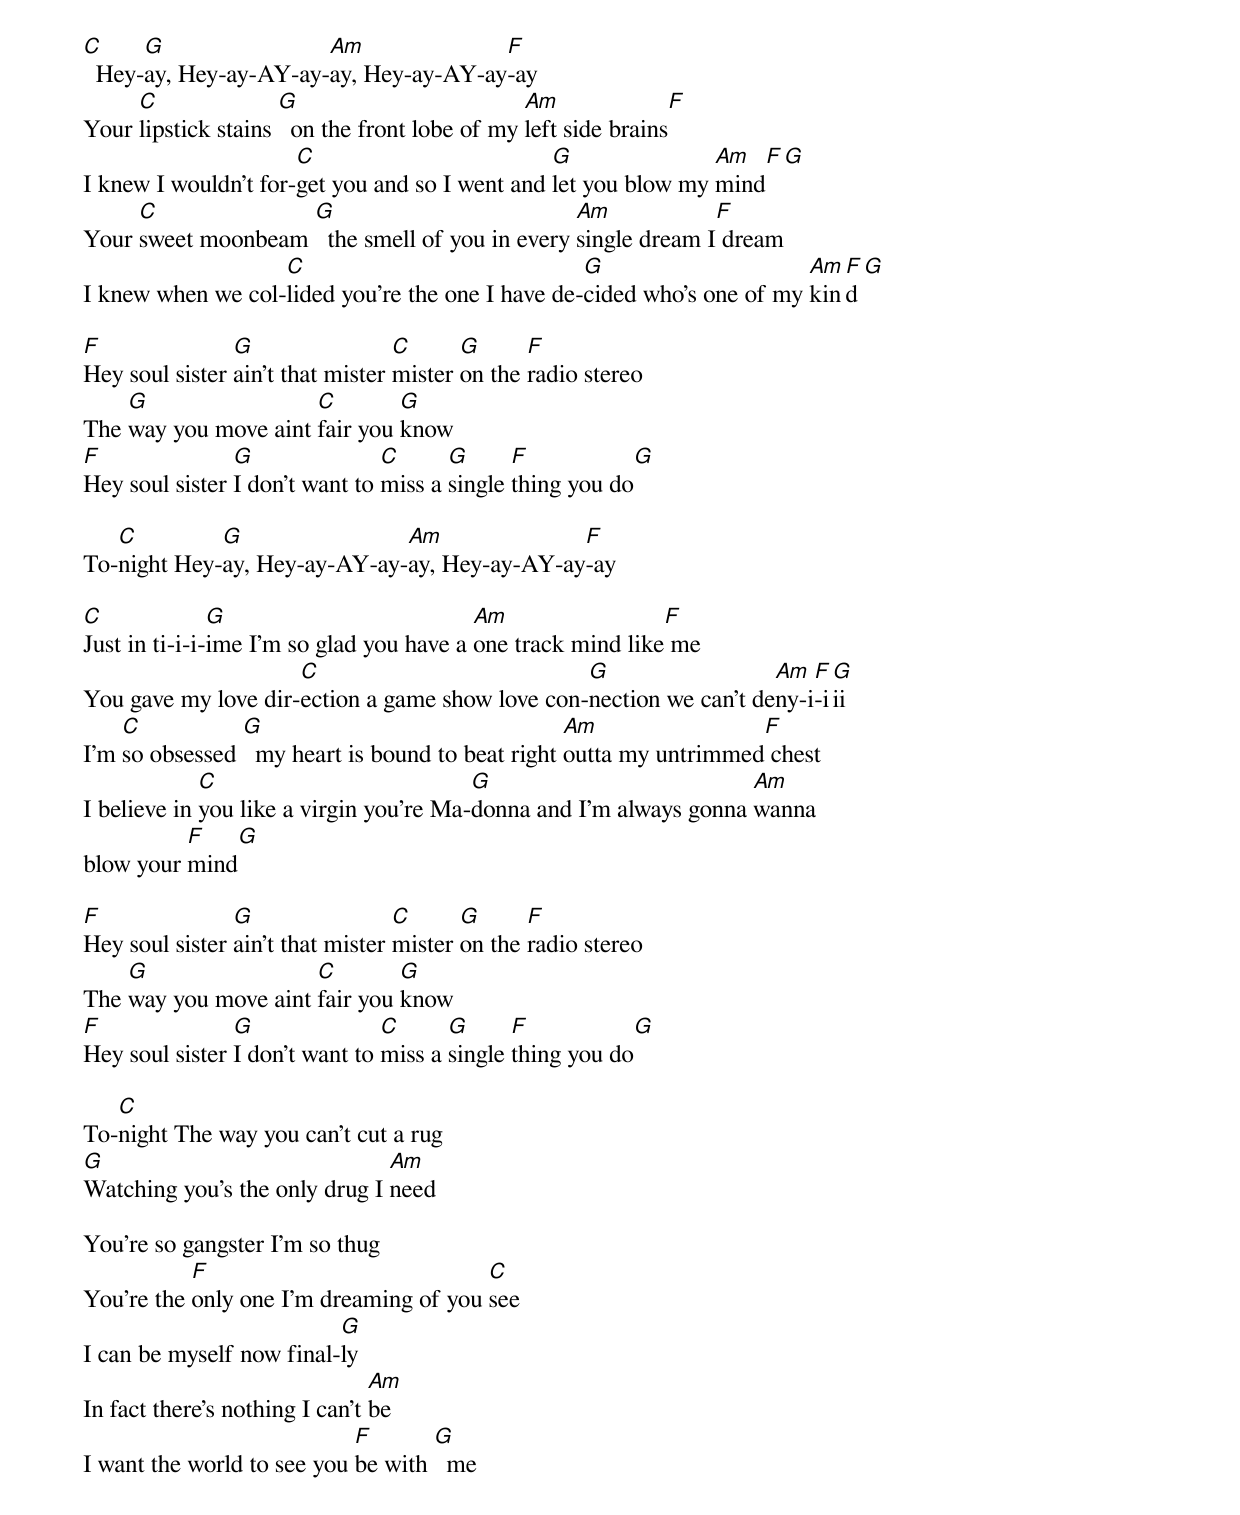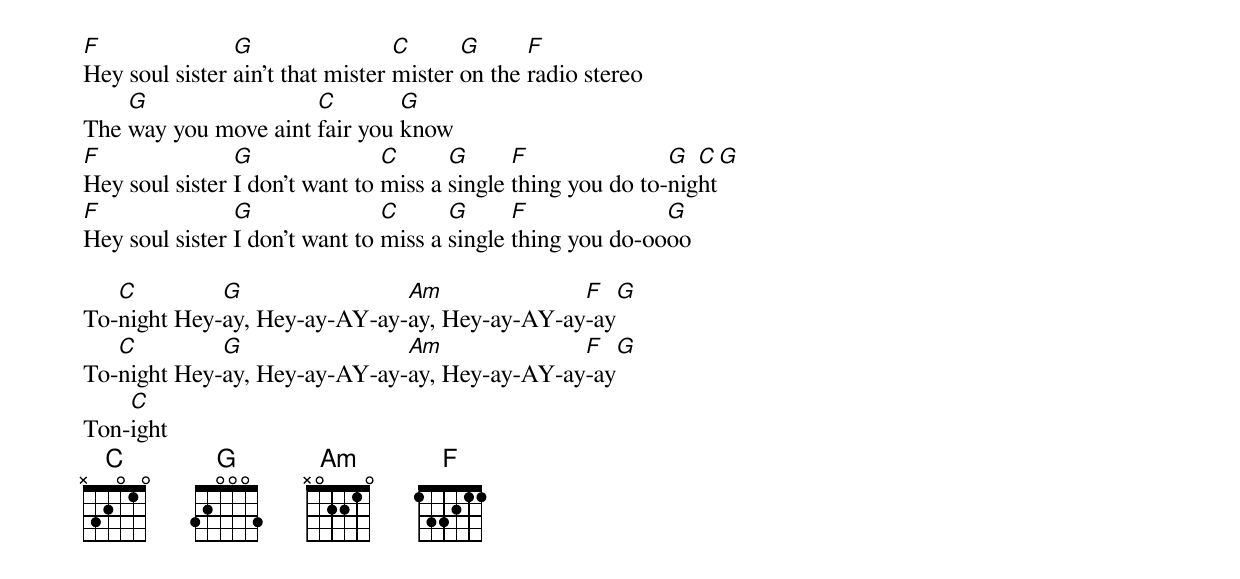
C     G                Am              F
  Hey-ay, Hey-ay-AY-ay-ay, Hey-ay-AY-ay-ay
     C               G                         Am              F
Your lipstick stains   on the front lobe of my left side brains
                      C                         G               Am  F G
I knew I wouldn't for-get you and so I went and let you blow my mind
     C              G                           Am            F
Your sweet moonbeam   the smell of you in every single dream I dream
                   C                              G                     Am F G
I knew when we col-lided you're the one I have de-cided who's one of my kind

F               G                 C      G      F
Hey soul sister ain't that mister mister on the radio stereo
    G                 C        G
The way you move aint fair you know
F               G               C      G      F            G
Hey soul sister I don't want to miss a single thing you do

   C         G                Am              F
To-night Hey-ay, Hey-ay-AY-ay-ay, Hey-ay-AY-ay-ay

C              G                          Am                 F
Just in ti-i-i-ime I'm so glad you have a one track mind like me
                     C                           G                  Am  F G
You gave my love dir-ection a game show love con-nection we can't deny-i-iii
    C           G                                 Am                F
I'm so obsessed   my heart is bound to beat right outta my untrimmed chest
             C                           G                          Am
I believe in you like a virgin you're Ma-donna and I'm always gonna wanna
          F    G
blow your mind

F               G                 C      G      F
Hey soul sister ain't that mister mister on the radio stereo
    G                 C        G
The way you move aint fair you know
F               G               C      G      F            G
Hey soul sister I don't want to miss a single thing you do

   C
To-night The way you can't cut a rug
G                              Am
Watching you's the only drug I need

You're so gangster I'm so thug
           F                            C
You're the only one I'm dreaming of you see
                          G
I can be myself now final-ly
                                Am
In fact there's nothing I can't be
                            F       G
I want the world to see you be with   me

F               G                 C      G      F
Hey soul sister ain't that mister mister on the radio stereo
    G                 C        G
The way you move aint fair you know
F               G               C      G      F               G  C  G
Hey soul sister I don't want to miss a single thing you do to-night
F               G               C      G      F              G
Hey soul sister I don't want to miss a single thing you do-oooo

   C         G                Am              F  G
To-night Hey-ay, Hey-ay-AY-ay-ay, Hey-ay-AY-ay-ay
   C         G                Am              F  G
To-night Hey-ay, Hey-ay-AY-ay-ay, Hey-ay-AY-ay-ay
    C
Ton-ight
